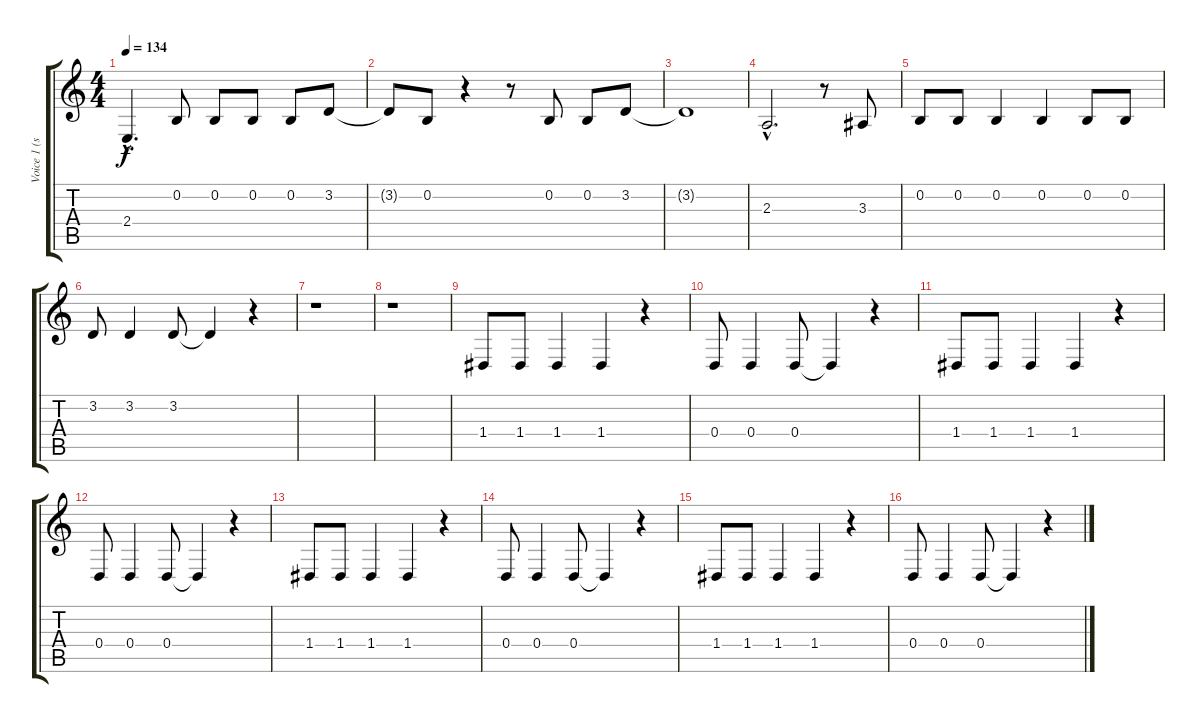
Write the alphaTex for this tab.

\track ("Voice 1 (synth)" "Voice 1 (s") {instrument lead8bassandlead}
\staff {score tabs}
\tuning (E4 B3 G3 D3 A2 E2) {hide}
\ts (4 4)
\tempo 134
\clef g2
\ks c
2.4{hac}.4{d dy f} 0.2.8 0.2.8 0.2.8 0.2.8 3.2.8 |
3.2{t}.8 0.2.8 r.4 r.8 0.2.8 0.2.8 3.2.8 |
3.2{t}.1 |
2.3{hac}.2{d} r.8 3.3.8 |
0.2.8 0.2.8 0.2.4 0.2.4 0.2.8 0.2.8 |
3.2.8 3.2.4 3.2.8 3.2{t}.4 r.4 |
r.1 |
r.1 |
1.4.8 1.4.8 1.4.4 1.4.4 r.4 |
0.4.8 0.4.4 0.4.8 0.4{t}.4 r.4 |
1.4.8 1.4.8 1.4.4 1.4.4 r.4 |
0.4.8 0.4.4 0.4.8 0.4{t}.4 r.4 |
1.4.8 1.4.8 1.4.4 1.4.4 r.4 |
0.4.8 0.4.4 0.4.8 0.4{t}.4 r.4 |
1.4.8 1.4.8 1.4.4 1.4.4 r.4 |
0.4.8 0.4.4 0.4.8 0.4{t}.4 r.4
